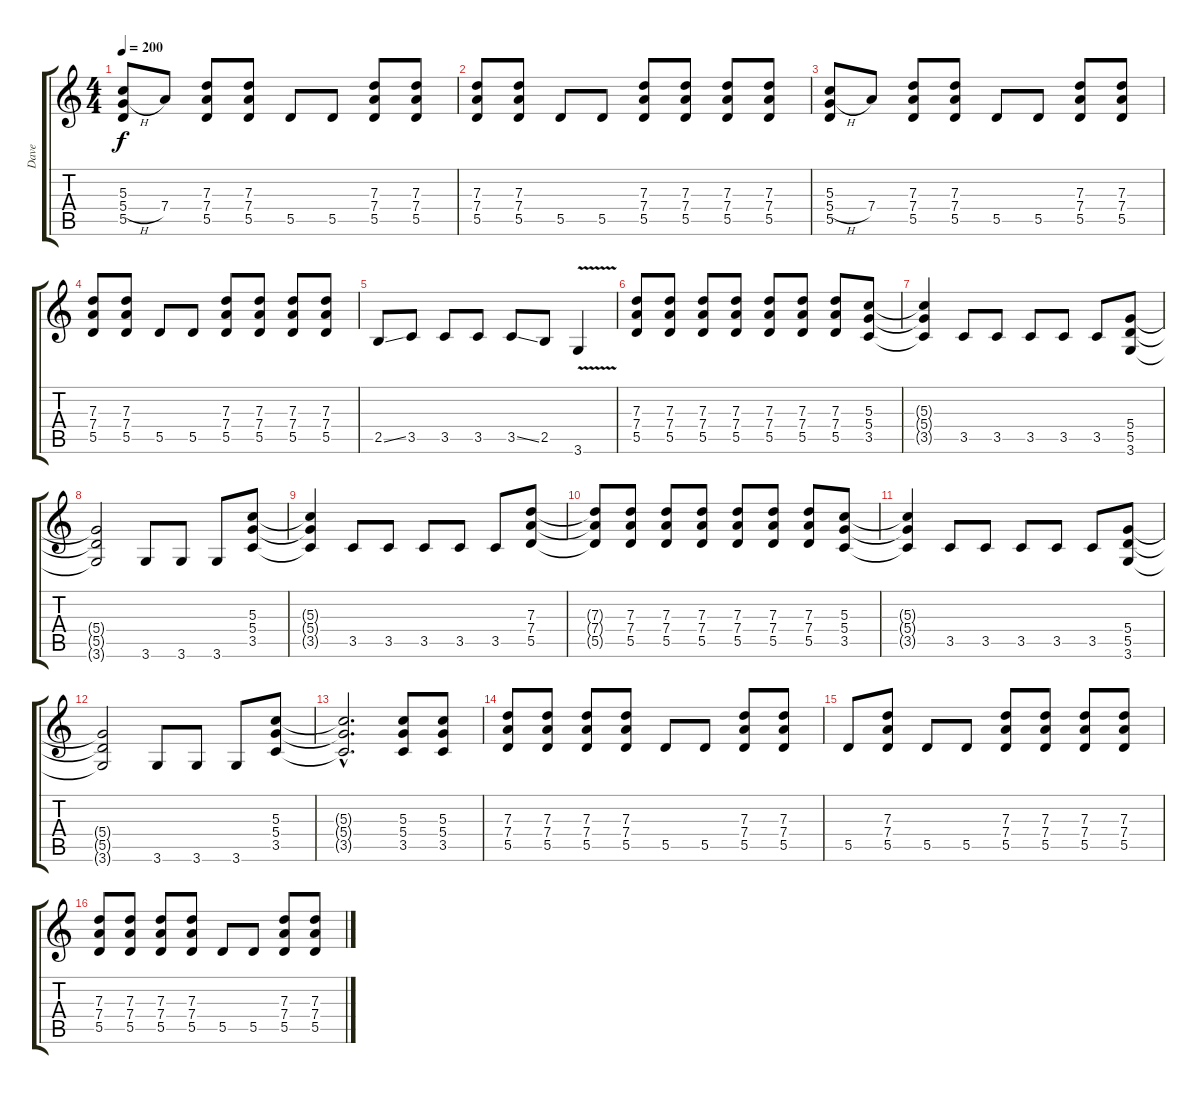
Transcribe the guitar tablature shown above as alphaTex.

\track ("Dave" "Dave") {instrument distortionguitar}
\staff {score tabs}
\tuning (E4 B3 G3 D3 A2 E2) {hide}
\ts (4 4)
\tempo 200
\clef g2
\ks c
(5.3 5.4{h} 5.5).8{dy f} 7.4.8 (7.3 7.4 5.5).8 (7.3 7.4 5.5).8 5.5.8 5.5.8 (7.3 7.4 5.5).8 (7.3 7.4 5.5).8 |
(7.3 7.4 5.5).8 (7.3 7.4 5.5).8 5.5.8 5.5.8 (7.3 7.4 5.5).8 (7.3 7.4 5.5).8 (7.3 7.4 5.5).8 (7.3 7.4 5.5).8 |
(5.3 5.4{h} 5.5).8 7.4.8 (7.3 7.4 5.5).8 (7.3 7.4 5.5).8 5.5.8 5.5.8 (7.3 7.4 5.5).8 (7.3 7.4 5.5).8 |
(7.3 7.4 5.5).8 (7.3 7.4 5.5).8 5.5.8 5.5.8 (7.3 7.4 5.5).8 (7.3 7.4 5.5).8 (7.3 7.4 5.5).8 (7.3 7.4 5.5).8 |
2.5{ss}.8 3.5.8 3.5.8 3.5.8 3.5{ss}.8 2.5.8 3.6{v}.4 |
(7.3 7.4 5.5).8 (7.3 7.4 5.5).8 (7.3 7.4 5.5).8 (7.3 7.4 5.5).8 (7.3 7.4 5.5).8 (7.3 7.4 5.5).8 (7.3 7.4 5.5).8 (5.3 5.4 3.5).8 |
(5.3{t} 5.4{t} 3.5{t}).4 3.5.8 3.5.8 3.5.8 3.5.8 3.5.8 (5.4 5.5 3.6).8 |
(5.4{t} 5.5{t} 3.6{t}).2 3.6.8 3.6.8 3.6.8 (5.3 5.4 3.5).8 |
(5.3{t} 5.4{t} 3.5{t}).4 3.5.8 3.5.8 3.5.8 3.5.8 3.5.8 (7.3 7.4 5.5).8 |
(7.3{t} 7.4{t} 5.5{t}).8 (7.3 7.4 5.5).8 (7.3 7.4 5.5).8 (7.3 7.4 5.5).8 (7.3 7.4 5.5).8 (7.3 7.4 5.5).8 (7.3 7.4 5.5).8 (5.3 5.4 3.5).8 |
(5.3{t} 5.4{t} 3.5{t}).4 3.5.8 3.5.8 3.5.8 3.5.8 3.5.8 (5.4 5.5 3.6).8 |
(5.4{t} 5.5{t} 3.6{t}).2 3.6.8 3.6.8 3.6.8 (5.3 5.4 3.5).8 |
(5.3{hac t} 5.4{hac t} 3.5{hac t}).2{d} (5.3 5.4 3.5).8 (5.3 5.4 3.5).8 |
(7.3 7.4 5.5).8 (7.3 7.4 5.5).8 (7.3 7.4 5.5).8 (7.3 7.4 5.5).8 5.5.8 5.5.8 (7.3 7.4 5.5).8 (7.3 7.4 5.5).8 |
5.5.8 (7.3 7.4 5.5).8 5.5.8 5.5.8 (7.3 7.4 5.5).8 (7.3 7.4 5.5).8 (7.3 7.4 5.5).8 (7.3 7.4 5.5).8 |
(7.3 7.4 5.5).8 (7.3 7.4 5.5).8 (7.3 7.4 5.5).8 (7.3 7.4 5.5).8 5.5.8 5.5.8 (7.3 7.4 5.5).8 (7.3 7.4 5.5).8
